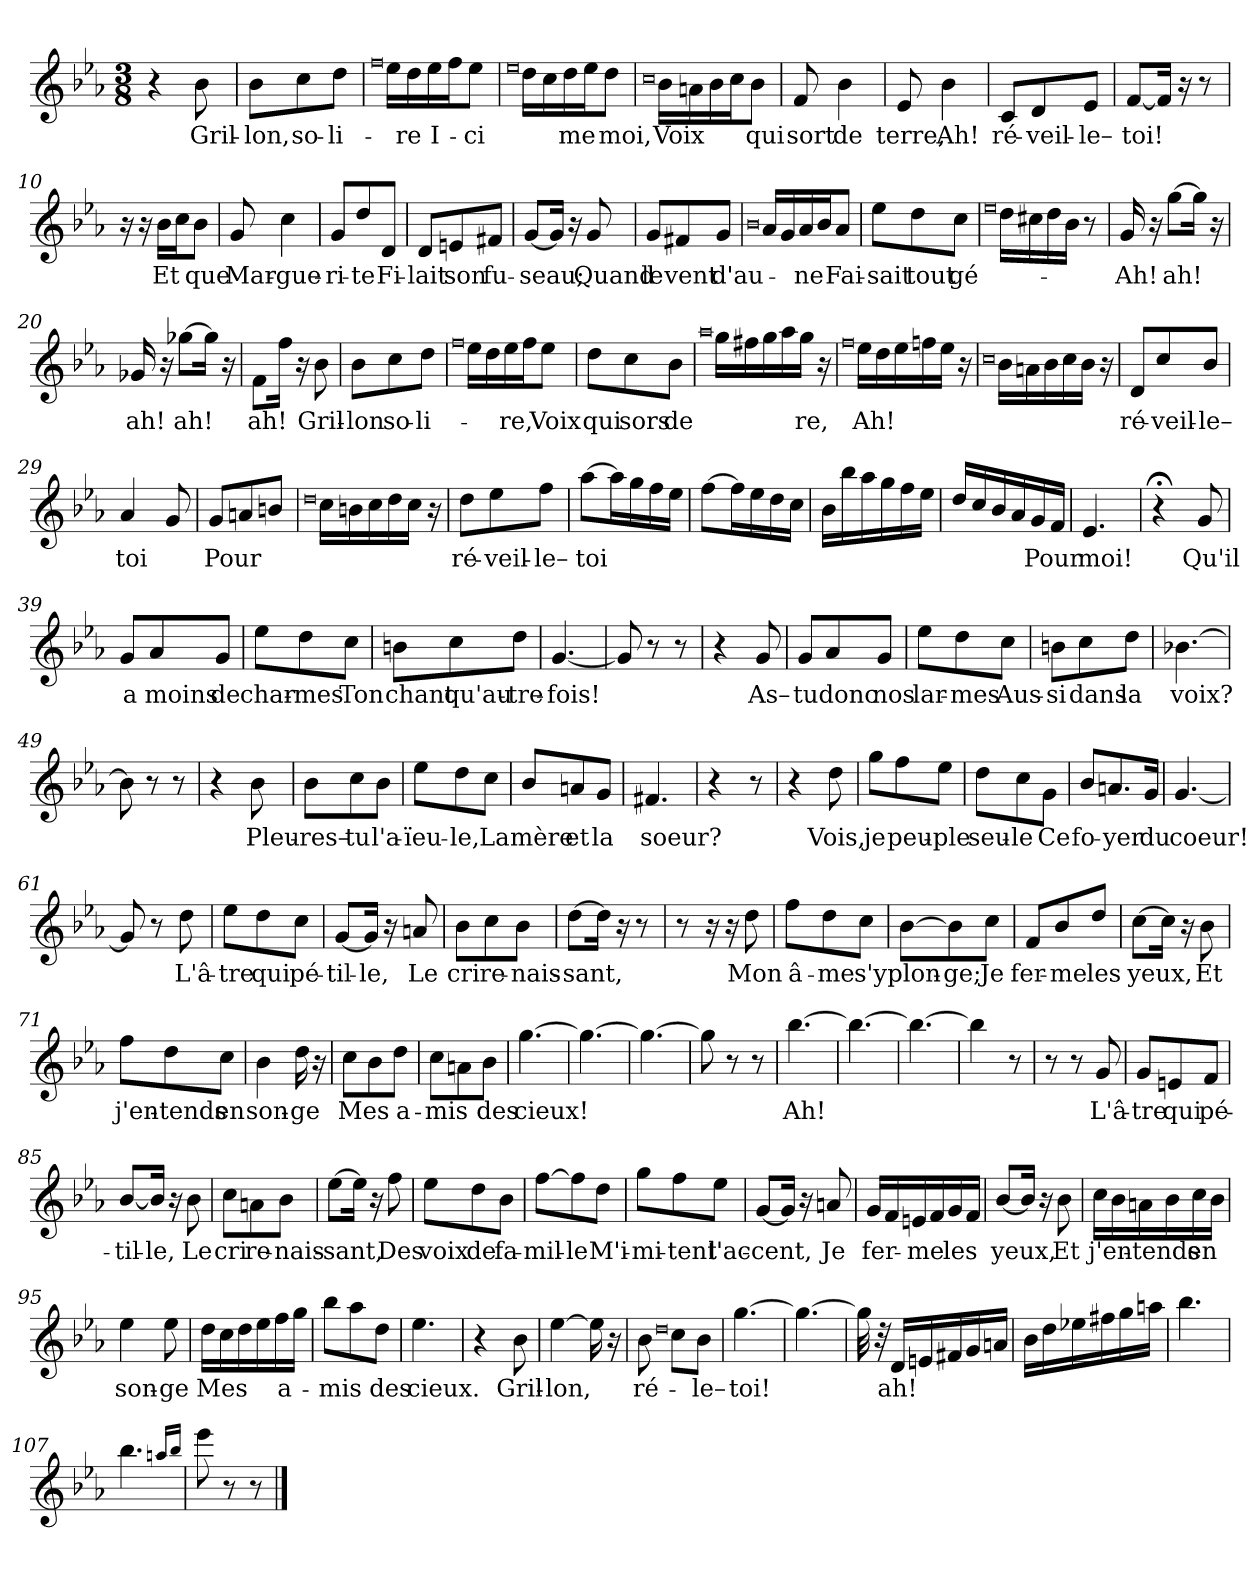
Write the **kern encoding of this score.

**kern	**text
*part1	*part1
*staff1	*staff1
*clefG2	*
*k[b-e-a-]	*
*M3/8	*
=1	=1
4r	.
!	!LO:LY:b
8b-\	Gril-
=2	=2
!	!LO:LY:b
8b-\L	-lon,
!	!LO:LY:b
8cc\	so-
!	!LO:LY:b
8dd\J	-li-
=3	=3
0qff	.
16ee-\LL	.
!	!LO:LY:b
16dd\	-re
!	!LO:LY:b
16ee-\	I-
16ff\J	.
!	!LO:LY:b
8ee-\J	-ci
=4	=4
0qee-	.
16dd\LL	.
16cc\	.
!	!LO:LY:b
16dd\	-me
16ee-\J	.
!	!LO:LY:b
8dd\J	moi,
=5	=5
0qcc	.
!	!LO:LY:b
16b-\LL	Voix
16an\	.
16b-\	.
16cc\J	.
!	!LO:LY:b
8b-\J	qui
=6	=6
!	!LO:LY:b
8f/	sort
!	!LO:LY:b
4b-\	de
=7	=7
!	!LO:LY:b
8e-/	terre,
!	!LO:LY:b
4b-\	Ah!
=8	=8
!	!LO:LY:b
8c/L	ré-
!	!LO:LY:b
8d/	-veil-
!	!LO:LY:b
8e-/J	-le–
=9	=9
!	!LO:LY:b
[8f/L	toi!
16f/Jk]	.
16r	.
8r	.
!!LO:LB:g=z
=10	=10
16r	.
16r	.
!	!LO:LY:b
16b-\LL	Et
16cc\J	.
!	!LO:LY:b
8b-\J	que
=11	=11
!	!LO:LY:b
8g/	Mar-
!	!LO:LY:b
4cc\	-gue-
=12	=12
!	!LO:LY:b
8g/L	-ri-
!	!LO:LY:b
8dd/	-te
!	!LO:LY:b
8d/J	Fi-
=13	=13
!	!LO:LY:b
8d/L	-lait
!	!LO:LY:b
8en/	son
!	!LO:LY:b
8f#X/J	fu-
=14	=14
!	!LO:LY:b
[8g/L	-seau;
16g/Jk]	.
16r	.
!	!LO:LY:b
8g/	Quand
=15	=15
!	!LO:LY:b
8g/L	le
!	!LO:LY:b
8f#X/	vent
!	!LO:LY:b
8g/J	d'au-
=16	=16
0qb-	.
16a-/LL	.
16g/	.
!	!LO:LY:b
16a-/	-ne
16b-/J	.
!	!LO:LY:b
8a-/J	Fai-
=17	=17
!	!LO:LY:b
8ee-\L	-sait
!	!LO:LY:b
8dd\	tout
!	!LO:LY:b
8cc\J	gé-
!!LO:LB:g=z
=18	=18
0qee-	.
16dd\LL	.
16cc#X\	.
16dd\	.
16b-\JJ	.
8r	.
=19	=19
!	!LO:LY:b
16g/	Ah!
16r	.
!	!LO:LY:b
[8gg\L	ah!
16gg\Jk]	.
16r	.
=20	=20
!	!LO:LY:b
16g-X/	ah!
16r	.
!	!LO:LY:b
[8gg-X\L	ah!
16gg-\Jk]	.
16r	.
=21	=21
!	!LO:LY:b
8f\L	ah!
16ff\Jk	.
16r	.
!	!LO:LY:b
8b-\	Gril-
=22	=22
!	!LO:LY:b
8b-\L	-lon
!	!LO:LY:b
8cc\	so-
!	!LO:LY:b
8dd\J	-li-
=23	=23
0qff	.
16ee-\LL	.
16dd\	.
!	!LO:LY:b
16ee-\	-re,
16ff\J	.
!	!LO:LY:b
8ee-\J	Voix
=24	=24
!	!LO:LY:b
8dd\L	qui
!	!LO:LY:b
8cc\	sors
!	!LO:LY:b
8b-\J	de
=25	=25
0qaa-	.
16gg\LL	.
16ff#X\	.
16gg\	.
16aa-\	.
!	!LO:LY:b
16gg\JJ	-re,
16r	.
!!LO:LB:g=z
=26	=26
0qff	.
!	!LO:LY:b
16ee-\LL	Ah!
16dd\	.
16ee-\	.
16ffn\	.
16ee-\JJ	.
16r	.
=27	=27
0qcc	.
16b-\LL	.
16an\	.
16b-\	.
16cc\	.
16b-\JJ	.
16r	.
=28	=28
!	!LO:LY:b
8d/L	ré-
!	!LO:LY:b
8cc/	-veil-
!	!LO:LY:b
8b-/J	-le–
=29	=29
!	!LO:LY:b
4a-/	toi
8g/	.
=30	=30
!	!LO:LY:b
8g/L	Pour
8an/	.
8bn/J	.
=31	=31
0qdd	.
16cc\LL	.
16bn\	.
16cc\	.
16dd\	.
16cc\JJ	.
16r	.
=32	=32
!	!LO:LY:b
8dd\L	ré-
!	!LO:LY:b
8ee-\	-veil-
!	!LO:LY:b
8ff\J	-le–
=33	=33
!	!LO:LY:b
[8aa-\L	toi
16aa-\L]	.
16gg\	.
16ff\	.
16ee-\JJ	.
!!LO:LB:g=z
=34	=34
[8ff\L	.
16ff\L]	.
16ee-\	.
16dd\	.
16cc\JJ	.
=35	=35
16b-\LL	.
16bb-\	.
16aa-\	.
16gg\	.
16ff\	.
16ee-\JJ	.
=36	=36
16dd/LL	.
16cc/	.
16b-/	.
16a-/	.
!	!LO:LY:b
16g/	Pour
16f/JJ	.
=37	=37
!	!LO:LY:b
4.e-/	moi!
=38	=38
4r;<	.
!	!LO:LY:b
8g/	Qu'il
=39	=39
!	!LO:LY:b
8g/L	a
!	!LO:LY:b
8a-/	moins
!	!LO:LY:b
8g/J	de
=40	=40
!	!LO:LY:b
8ee-\L	char-
!	!LO:LY:b
8dd\	-mes
!	!LO:LY:b
8cc\J	Ton
=41	=41
!	!LO:LY:b
8bn\L	chant
!	!LO:LY:b
8cc\	qu'au-
!	!LO:LY:b
8dd\J	-tre-
=42	=42
!	!LO:LY:b
[4.g/	-fois!
=43	=43
8g/]	.
8r	.
8r	.
!!LO:LB:g=z
=44	=44
4r	.
!	!LO:LY:b
8g/	As–
=45	=45
!	!LO:LY:b
8g/L	tu
!	!LO:LY:b
8a-/	donc
!	!LO:LY:b
8g/J	nos
=46	=46
!	!LO:LY:b
8ee-\L	lar-
!	!LO:LY:b
8dd\	-mes
!	!LO:LY:b
8cc\J	Aus-
=47	=47
!	!LO:LY:b
8bn\L	-si
!	!LO:LY:b
8cc\	dans
!	!LO:LY:b
8dd\J	la
=48	=48
!	!LO:LY:b
[4.b-X\	voix?
=49	=49
8b-\]	.
8r	.
8r	.
=50	=50
4r	.
!	!LO:LY:b
8b-\	Pleu-
=51	=51
!	!LO:LY:b
8b-\L	-res–
!	!LO:LY:b
8cc\	tu
!	!LO:LY:b
8b-\J	l'a-
=52	=52
!	!LO:LY:b
8ee-\L	-ïeu-
!	!LO:LY:b
8dd\	-le,
!	!LO:LY:b
8cc\J	La
=53	=53
!	!LO:LY:b
8b-/L	mère
!	!LO:LY:b
8an/	et
!	!LO:LY:b
8g/J	la
=54	=54
!	!LO:LY:b
4.f#X/	soeur?
!!LO:LB:g=z
=55	=55
4r	.
8r	.
=56	=56
4r	.
!	!LO:LY:b
8dd\	Vois,
=57	=57
!	!LO:LY:b
8gg\L	je
!	!LO:LY:b
8ff\	peu-
!	!LO:LY:b
8ee-\J	-ple
=58	=58
!	!LO:LY:b
8dd\L	seu-
!	!LO:LY:b
8cc\	-le
!	!LO:LY:b
8g\J	Ce
=59	=59
!	!LO:LY:b
8b-/L	fo-
!	!LO:LY:b
8.an/	-yer
!	!LO:LY:b
16g/Jk	du
=60	=60
!	!LO:LY:b
[4.g/	coeur!
=61	=61
8g/]	.
8r	.
!	!LO:LY:b
8dd\	L'â-
=62	=62
!	!LO:LY:b
8ee-\L	-tre
!	!LO:LY:b
8dd\	qui
!	!LO:LY:b
8cc\J	pé-
=63	=63
!	!LO:LY:b
[8g/L	-til-
!	!LO:LY:b
16g/Jk]	-le,
16r	.
!	!LO:LY:b
8an/	Le
=64	=64
!	!LO:LY:b
8b-\L	cri
!	!LO:LY:b
8cc\	re-
!	!LO:LY:b
8b-\J	-nais-
=65	=65
!	!LO:LY:b
[8dd\L	-sant,
16dd\Jk]	.
16r	.
8r	.
!!LO:LB:g=z
=66	=66
8r	.
16r	.
16r	.
!	!LO:LY:b
8dd\	Mon
=67	=67
!	!LO:LY:b
8ff\L	â-
!	!LO:LY:b
8dd\	-me
!	!LO:LY:b
8cc\J	s'y
=68	=68
!	!LO:LY:b
[8b-\L	plon-
!	!LO:LY:b
8b-\]	-ge;
!	!LO:LY:b
8cc\J	Je
=69	=69
!	!LO:LY:b
8f/L	fer-
!	!LO:LY:b
8b-/	-me
!	!LO:LY:b
8dd/J	les
=70	=70
!	!LO:LY:b
[8cc\L	yeux,
16cc\Jk]	.
16r	.
!	!LO:LY:b
8b-\	Et
=71	=71
!	!LO:LY:b
8ff\L	j'en-
!	!LO:LY:b
8dd\	-tends
!	!LO:LY:b
8cc\J	en
=72	=72
!	!LO:LY:b
4b-\	son-
!	!LO:LY:b
16dd\	-ge
16r	.
=73	=73
!	!LO:LY:b
8cc\L	Mes
8b-\	.
!	!LO:LY:b
8dd\J	a-
=74	=74
!	!LO:LY:b
8cc\L	-mis
8an\	.
!	!LO:LY:b
8b-\J	des
=75	=75
!	!LO:LY:b
[4.gg\	cieux!
!!LO:LB:g=z
=76	=76
4.gg\_	.
=77	=77
4.gg\_	.
=78	=78
8gg\]	.
8r	.
8r	.
=79	=79
!	!LO:LY:b
[4.bb-\	Ah!
=80	=80
4.bb-\_	.
=81	=81
4.bb-\_	.
=82	=82
4bb-\]	.
8r	.
=83	=83
8r	.
8r	.
!	!LO:LY:b
8g/	L'â-
=84	=84
!	!LO:LY:b
8g/L	-tre
!	!LO:LY:b
8en/	qui
!	!LO:LY:b
8f/J	pé-
=85	=85
!	!LO:LY:b
[8b-/L	-til-
!	!LO:LY:b
16b-/Jk]	-le,
16r	.
!	!LO:LY:b
8b-\	Le
=86	=86
!	!LO:LY:b
8cc\L	cri
!	!LO:LY:b
8an\	re-
!	!LO:LY:b
8b-\J	-nais-
=87	=87
!	!LO:LY:b
[8ee-\L	sant,
16ee-\Jk]	.
16r	.
!	!LO:LY:b
8ff\	Des
=88	=88
!	!LO:LY:b
8ee-\L	voix
!	!LO:LY:b
8dd\	de
!	!LO:LY:b
8b-\J	fa-
!!LO:LB:g=z
=89	=89
!	!LO:LY:b
[8ff\L	-mil-
!	!LO:LY:b
8ff\]	-le
!	!LO:LY:b
8dd\J	M'i-
=90	=90
!	!LO:LY:b
8gg\L	-mi-
!	!LO:LY:b
8ff\	-tent
!	!LO:LY:b
8ee-\J	l'ac-
=91	=91
!	!LO:LY:b
[8g/L	-cent,
16g/Jk]	.
16r	.
!	!LO:LY:b
8an/	Je
=92	=92
!	!LO:LY:b
16g/LL	fer-
16f/	.
!	!LO:LY:b
16en/	-me
16f/	.
!	!LO:LY:b
16g/	les
16f/JJ	.
=93	=93
!	!LO:LY:b
[8b-/L	yeux,
16b-/Jk]	.
16r	.
!	!LO:LY:b
8b-\	Et
=94	=94
!	!LO:LY:b
16cc\LL	j'en-
16b-\	.
!	!LO:LY:b
16an\	-tends
16b-\	.
!	!LO:LY:b
16cc\	en
16b-\JJ	.
=95	=95
!	!LO:LY:b
4ee-\	son-
!	!LO:LY:b
8ee-\	-ge
=96	=96
!	!LO:LY:b
16dd\LL	Mes
16cc\	.
16dd\	.
16ee-\	.
!	!LO:LY:b
16ff\	a-
16gg\JJ	.
=97	=97
!	!LO:LY:b
8bb-\L	-mis
8aa-\	.
!	!LO:LY:b
8dd\J	des
!!LO:PB:g=z
=98	=98
!	!LO:LY:b
4.ee-\	cieux.
=99	=99
4r	.
!	!LO:LY:b
8b-\	Gril-
=100	=100
!	!LO:LY:b
[4ee-\	-lon,
16ee-\]	.
16r	.
=101	=101
!	!LO:LY:b
8b-\	ré-
0qdd	.
8cc\L	.
!	!LO:LY:b
8b-\J	-le–
=102	=102
!	!LO:LY:b
[4.gg\	toi!
=103	=103
4.gg\_	.
=104	=104
32gg\]	.
32r	.
!	!LO:LY:b
16d/LL	ah!
16en/	.
16f#X/	.
16g/	.
16an/JJ	.
=105	=105
16b-\LL	.
16dd\	.
16ee-X\	.
16ff#X\	.
16gg\	.
16aan\JJ	.
=106	=106
4.bb-\	.
=107	=107
4.bb-\	.
16qaan/LL	.
16qbb-/JJ	.
=108	=108
8eee-\	.
8r	.
8r	.
==	==
*-	*-
